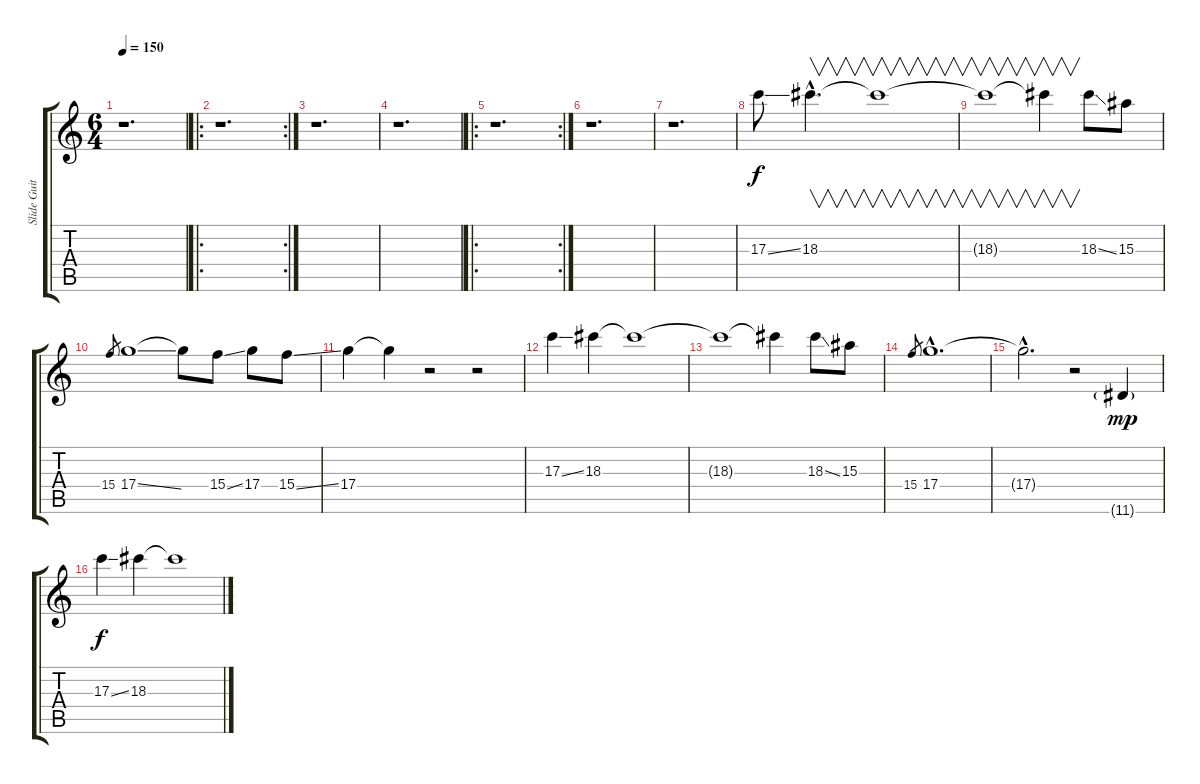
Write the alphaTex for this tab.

\track ("Slide Guitare 1" "Slide Guit") {instrument electricguitarclean}
\staff {score tabs}
\tuning (E4 B3 G3 D3 A2 E2) {hide}
\ts (6 4)
\tempo 150
\clef g2
\ks c
r.1{d dy f} |
\ro
\rc 2
r.1{d} |
r.1{d} |
r.1{d} |
\ro
\rc 2
r.1{d} |
r.1{d} |
r.1{d} |
17.3{ss}.8 18.3{hac}.4{v d} 18.3{t}.1{v} |
18.3{t}.1{v} 18.3{t}.4{v} 18.3{ss}.8 15.3.8 |
15.4.8{gr} 17.4{ss}.1 17.4{t}.8 15.4{ss}.8 17.4.8 15.4{ss}.8 |
17.4.4 17.4{t}.4 r.2 r.2 |
17.3{ss}.4 18.3.4 18.3{t}.1 |
18.3{t}.1 18.3{t}.4 18.3{ss}.8 15.3.8 |
15.4.8{gr} 17.4{hac}.1{d} |
17.4{hac t}.2{d} r.2 11.6{g}.4{dy mp} |
17.3{ss}.4{dy f} 18.3.4 18.3{t}.1
